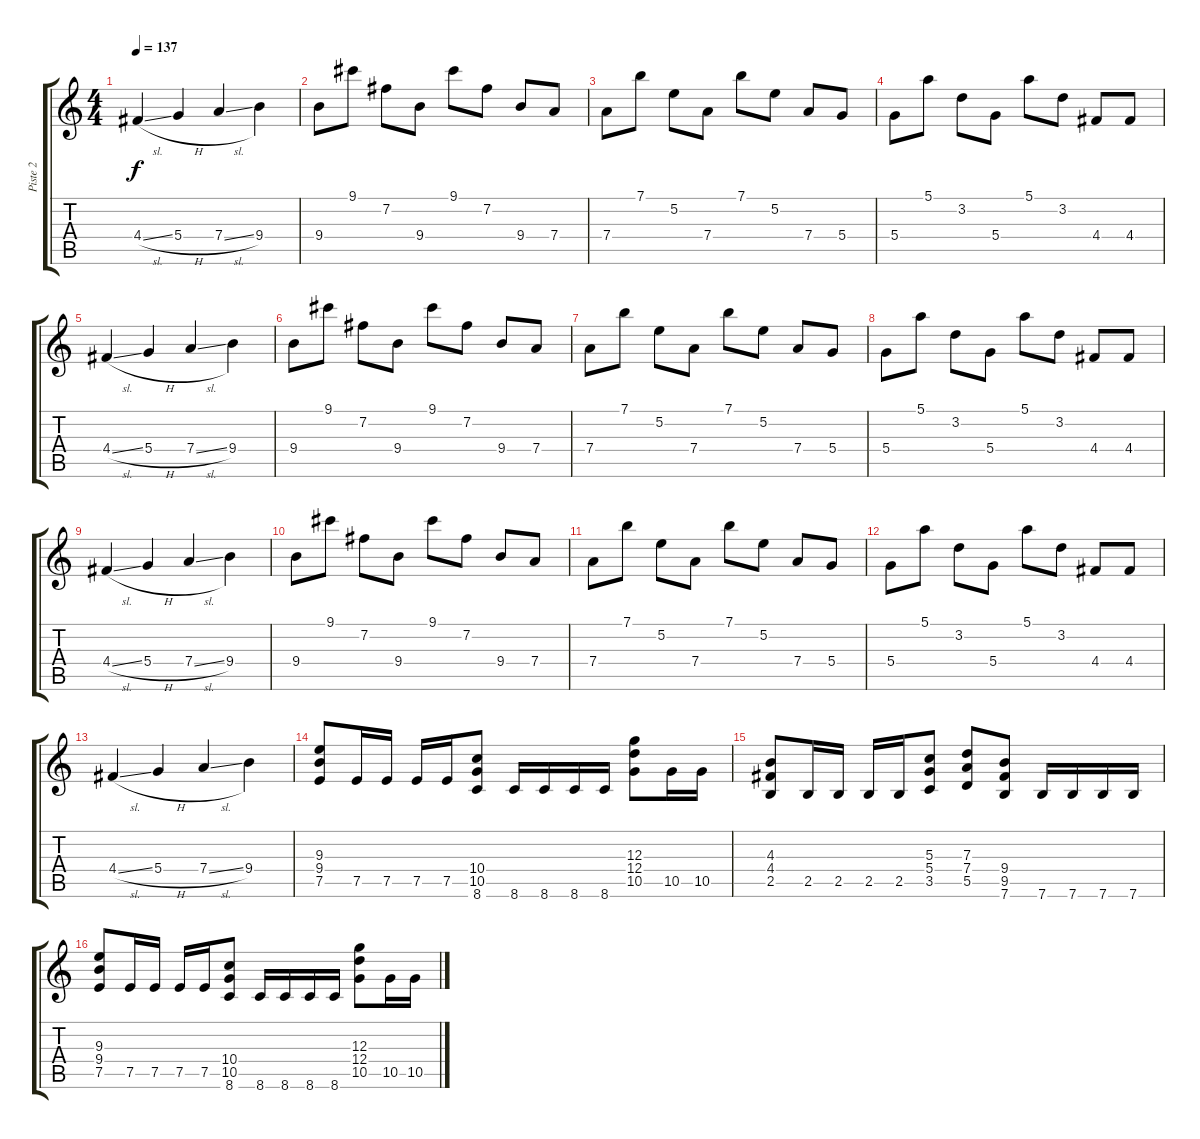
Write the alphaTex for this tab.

\track ("Piste 2" "Piste 2") {instrument distortionguitar}
\staff {score tabs}
\tuning (E4 B3 G3 D3 A2 E2) {hide}
\ts (4 4)
\tempo 137
\clef g2
\ks c
4.4{sl}.4{dy f} 5.4{h}.4 7.4{sl}.4 9.4.4 |
9.4.8 9.1.8 7.2.8 9.4.8 9.1.8 7.2.8 9.4.8 7.4.8 |
7.4.8 7.1.8 5.2.8 7.4.8 7.1.8 5.2.8 7.4.8 5.4.8 |
5.4.8 5.1.8 3.2.8 5.4.8 5.1.8 3.2.8 4.4.8 4.4.8 |
4.4{sl}.4 5.4{h}.4 7.4{sl}.4 9.4.4 |
9.4.8 9.1.8 7.2.8 9.4.8 9.1.8 7.2.8 9.4.8 7.4.8 |
7.4.8 7.1.8 5.2.8 7.4.8 7.1.8 5.2.8 7.4.8 5.4.8 |
5.4.8 5.1.8 3.2.8 5.4.8 5.1.8 3.2.8 4.4.8 4.4.8 |
4.4{sl}.4 5.4{h}.4 7.4{sl}.4 9.4.4 |
9.4.8 9.1.8 7.2.8 9.4.8 9.1.8 7.2.8 9.4.8 7.4.8 |
7.4.8 7.1.8 5.2.8 7.4.8 7.1.8 5.2.8 7.4.8 5.4.8 |
5.4.8 5.1.8 3.2.8 5.4.8 5.1.8 3.2.8 4.4.8 4.4.8 |
4.4{sl}.4 5.4{h}.4 7.4{sl}.4 9.4.4 |
(9.3 9.4 7.5).8 7.5.16 7.5.16 7.5.16 7.5.16 (10.4 10.5 8.6).8 8.6.16 8.6.16 8.6.16 8.6.16 (12.3 12.4 10.5).8 10.5.16 10.5.16 |
(4.3 4.4 2.5).8 2.5.16 2.5.16 2.5.16 2.5.16 (5.3 5.4 3.5).8 (7.3 7.4 5.5).8 (9.4 9.5 7.6).8 7.6.16 7.6.16 7.6.16 7.6.16 |
(9.3 9.4 7.5).8 7.5.16 7.5.16 7.5.16 7.5.16 (10.4 10.5 8.6).8 8.6.16 8.6.16 8.6.16 8.6.16 (12.3 12.4 10.5).8 10.5.16 10.5.16
